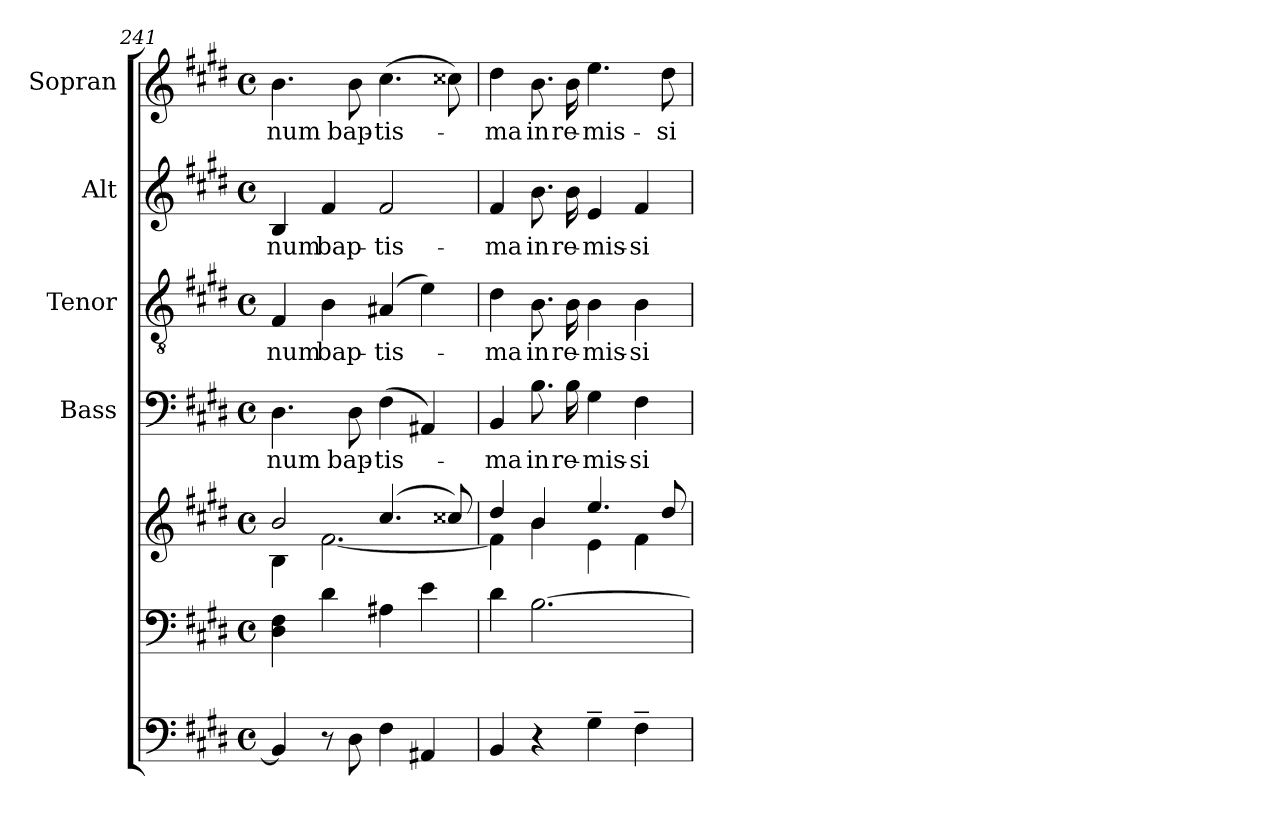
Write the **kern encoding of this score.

**kern	**kern	**kern	**kern	**text	**kern	**text	**kern	**text	**kern	**text
*part6	*part5	*part5	*part4	*part4	*part3	*part3	*part2	*part2	*part1	*part1
*staff7	*staff6	*staff5	*staff4	*staff4	*staff3	*staff3	*staff2	*staff2	*staff1	*staff1
*	*	*	*I"Bass	*	*I"Tenor	*	*I"Alt	*	*I"Sopran	*
*	*	*	*I'B.	*	*I'T.	*	*I'A.	*	*I'S.	*
*clefF4	*clefF4	*clefG2	*clefF4	*	*clefGv2	*	*clefG2	*	*clefG2	*
*ITrd7c12	*	*	*	*	*	*	*	*	*	*
*k[f#c#g#d#]	*k[f#c#g#d#]	*k[f#c#g#d#]	*k[f#c#g#d#]	*	*k[f#c#g#d#]	*	*k[f#c#g#d#]	*	*k[f#c#g#d#]	*
*E:	*E:	*E:	*E:	*	*E:	*	*E:	*	*E:	*
*M4/4	*M4/4	*M4/4	*M4/4	*	*M4/4	*	*M4/4	*	*M4/4	*
*met(c)	*met(c)	*met(c)	*met(c)	*	*met(c)	*	*met(c)	*	*met(c)	*
=241	=241	=241	=241	=241	=241	=241	=241	=241	=241	=241
*	*	*^	*	*	*	*	*	*	*	*
!	!	!	!	!	!LO:LY:b	!	!LO:LY:b	!	!LO:LY:b	!	!LO:LY:b
4BBB/]	4D#\ 4F#\	2b/	4B\	4.D#\	-num	4F#/	-num	4B/	-num	4.b\	-num
!	!	!	!	!	!	!	!LO:LY:b	!	!LO:LY:b	!	!
8r	4d#\	.	[<2.f#\	.	.	4B\	bap-	4f#/	bap-	.	.
!	!	!	!	!	!LO:LY:b	!	!	!	!	!	!LO:LY:b
8DD#\	.	.	.	8D#\	bap-	.	.	.	.	8b\	bap-
!	!	!	!	!	!LO:LY:b	!	!LO:LY:b	!	!LO:LY:b	!	!LO:LY:b
4FF#\	4A#X\	(4.cc#/	.	(>4F#\	-tis-	(4A#X/	-tis-	2f#/	-tis-	(>4.cc#\	-tis-
4AAA#X/	4e\	.	.	4AA#X/)	.	4e\)	.	.	.	.	.
.	.	8cc##X/)	.	.	.	.	.	.	.	8cc##X\)	.
=242	=242	=242	=242	=242	=242	=242	=242	=242	=242	=242	=242
!	!	!	!	!	!LO:LY:b	!	!LO:LY:b	!	!LO:LY:b	!	!LO:LY:b
4BBB/	4d#\	4dd#/	4f#\]	4BB/	-ma	4d#\	-ma	4f#/	-ma	4dd#\	-ma
!	!	!	!	!	!LO:LY:b	!	!LO:LY:b	!	!LO:LY:b	!	!LO:LY:b
4r	[2.B\	4b/	4b\	8.B\	in	8.B\	in	8.b\	in	8.b\	in
!	!	!	!	!	!LO:LY:b	!	!LO:LY:b	!	!LO:LY:b	!	!LO:LY:b
.	.	.	.	16B\	re-	16B\	re-	16b\	re-	16b\	re-
!	!	!	!	!	!LO:LY:b	!	!LO:LY:b	!	!LO:LY:b	!	!LO:LY:b
4GG#~>\	.	4.ee/	4e\	4G#\	-mis-	4B\	-mis-	4e/	-mis-	4.ee\	-mis-
!	!	!	!	!	!LO:LY:b	!	!LO:LY:b	!	!LO:LY:b	!	!
4FF#~>\	.	.	4f#\	4F#\	-si-	4B\	-si-	4f#/	-si-	.	.
!	!	!	!	!	!	!	!	!	!	!	!LO:LY:b
.	.	8dd#/	.	.	.	.	.	.	.	8dd#\	-si-
*	*	*v	*v	*	*	*	*	*	*	*	*
=	=	=	=	=	=	=	=	=	=	=
*-	*-	*-	*-	*-	*-	*-	*-	*-	*-	*-
